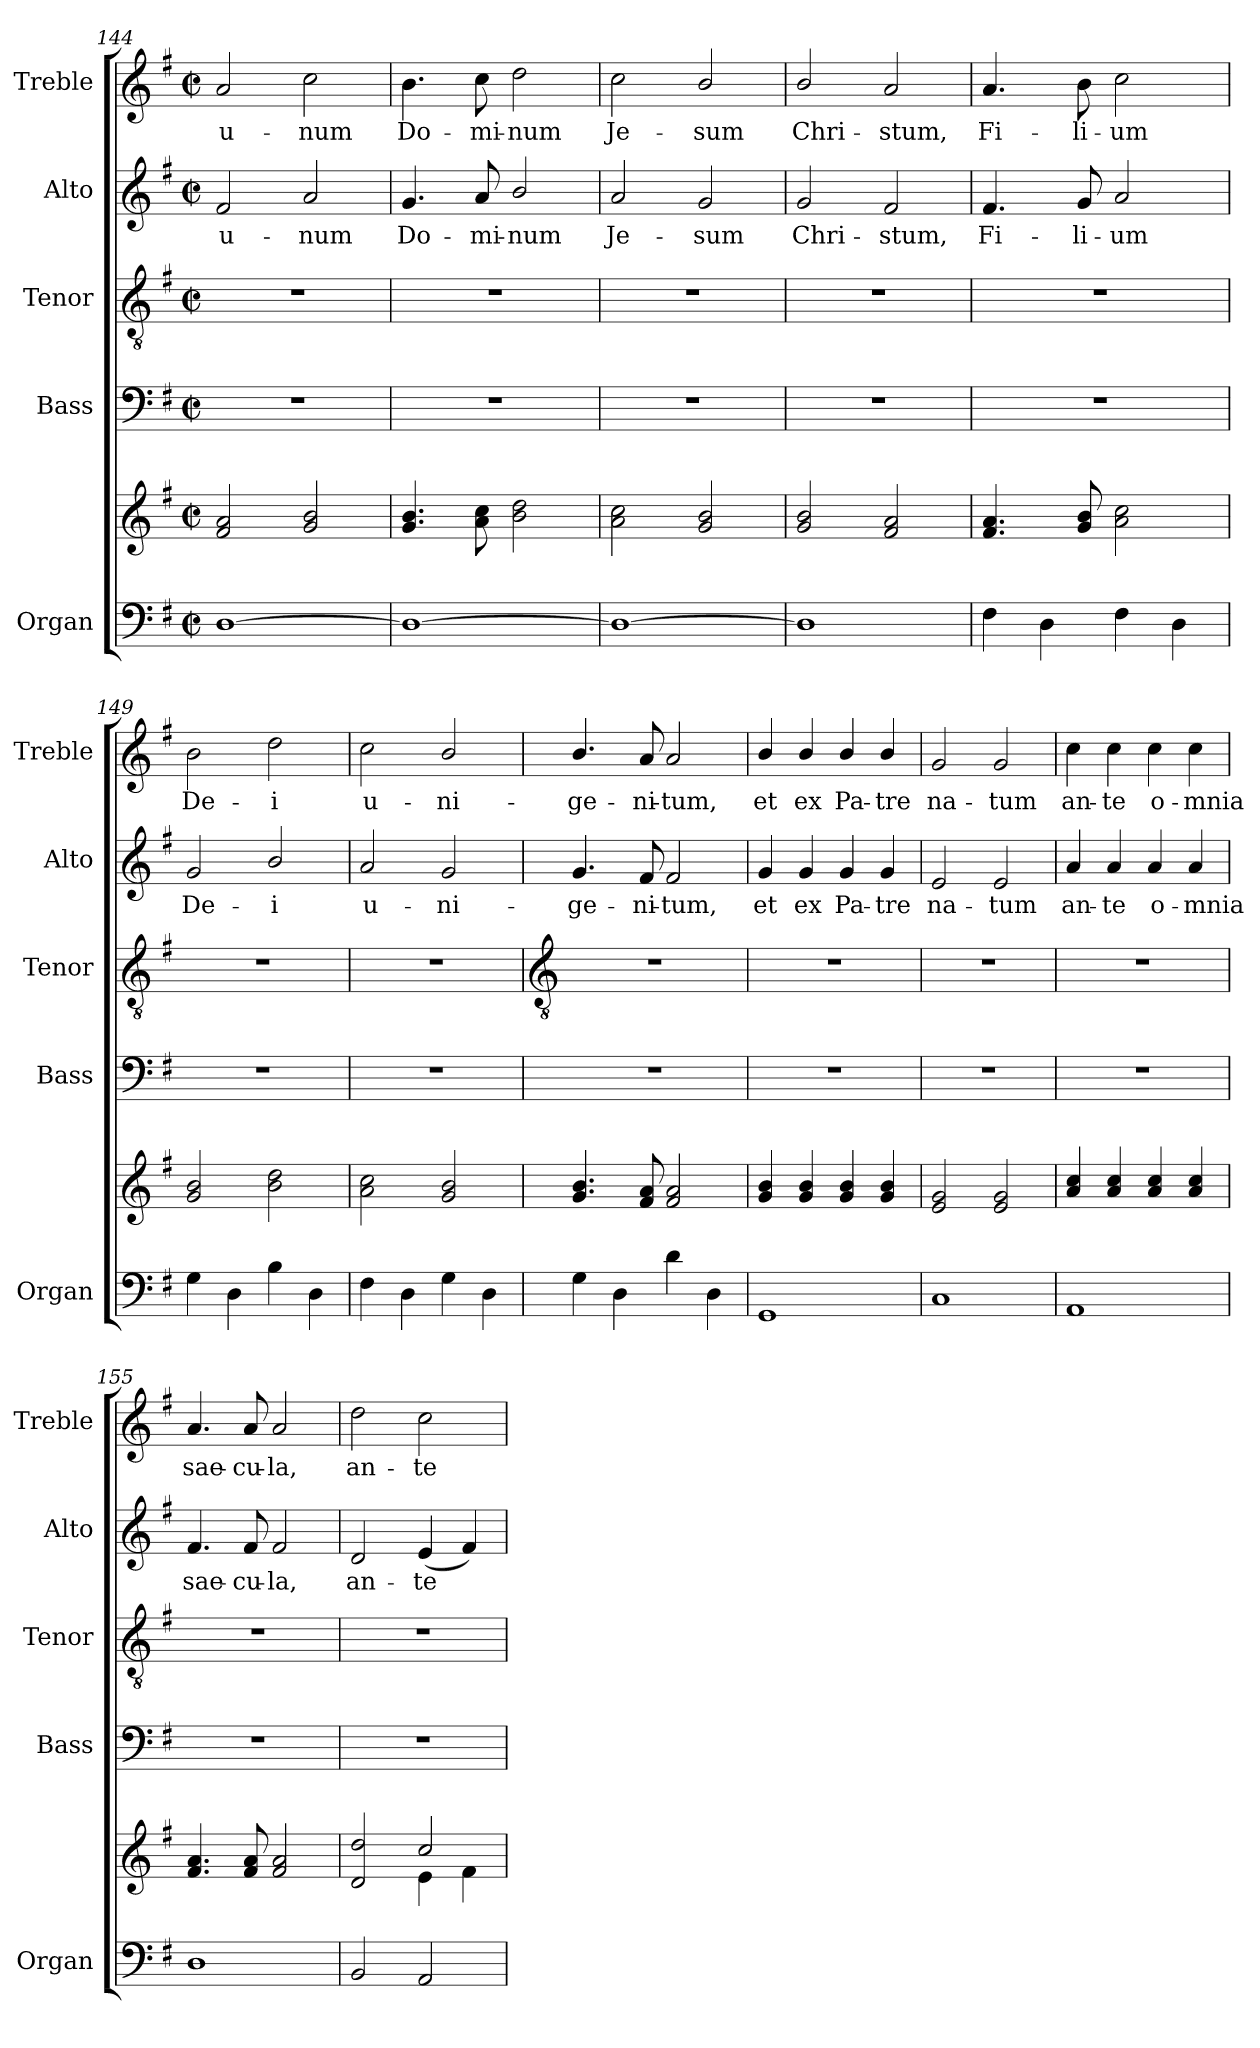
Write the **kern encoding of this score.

**kern	**kern	**kern	**kern	**kern	**text	**kern	**text
*part5	*part5	*part4	*part3	*part2	*part2	*part1	*part1
*staff6	*staff5	*staff4	*staff3	*staff2	*staff2	*staff1	*staff1
*I"Organ	*	*I"Bass	*I"Tenor	*I"Alto	*	*I"Treble	*
*I'Organ	*	*I'Bass	*I'Tenor	*I'Alto	*	*I'Treble	*
*clefF4	*clefG2	*clefF4	*clefGv2	*clefG2	*	*clefG2	*
*k[f#]	*k[f#]	*k[f#]	*k[f#]	*k[f#]	*	*k[f#]	*
*G:	*G:	*G:	*G:	*G:	*	*G:	*
*M2/2	*M2/2	*M2/2	*M2/2	*M2/2	*	*M2/2	*
*met(c|)	*met(c|)	*met(c|)	*met(c|)	*met(c|)	*	*met(c|)	*
=144	=144	=144	=144	=144	=144	=144	=144
!	!	!	!	!	!LO:LY:b	!	!LO:LY:b
[1D	2f# 2a	1r	1r	2f#	u-	2a	u-
!	!	!	!	!	!LO:LY:b	!	!LO:LY:b
.	2g 2b	.	.	2a	-num	2cc	-num
=145	=145	=145	=145	=145	=145	=145	=145
!	!	!	!	!	!LO:LY:b	!	!LO:LY:b
1D_	4.g 4.b	1r	1r	4.g	Do-	4.b	Do-
!	!	!	!	!	!LO:LY:b	!	!LO:LY:b
.	8a 8cc	.	.	8a	-mi-	8cc	-mi-
!	!	!	!	!	!LO:LY:b	!	!LO:LY:b
.	2b 2dd	.	.	2b/	-num	2dd	-num
=146	=146	=146	=146	=146	=146	=146	=146
!	!	!	!	!	!LO:LY:b	!	!LO:LY:b
1D_	2a 2cc	1r	1r	2a	Je-	2cc	Je-
!	!	!	!	!	!LO:LY:b	!	!LO:LY:b
.	2g 2b	.	.	2g	-sum	2b/	-sum
=147	=147	=147	=147	=147	=147	=147	=147
!	!	!	!	!	!LO:LY:b	!	!LO:LY:b
1D]	2g 2b	1r	1r	2g	Chri-	2b/	Chri-
!	!	!	!	!	!LO:LY:b	!	!LO:LY:b
.	2f# 2a	.	.	2f#	-stum,	2a	-stum,
=148	=148	=148	=148	=148	=148	=148	=148
!	!	!	!	!	!LO:LY:b	!	!LO:LY:b
4F#	4.f# 4.a	1r	1r	4.f#	Fi-	4.a	Fi-
4D	.	.	.	.	.	.	.
!	!	!	!	!	!LO:LY:b	!	!LO:LY:b
.	8g 8b	.	.	8g	-li-	8b	-li-
!	!	!	!	!	!LO:LY:b	!	!LO:LY:b
4F#	2a 2cc	.	.	2a	-um	2cc	-um
4D	.	.	.	.	.	.	.
=149	=149	=149	=149	=149	=149	=149	=149
!	!	!	!	!	!LO:LY:b	!	!LO:LY:b
4G	2g 2b	1r	1r	2g	De-	2b	De-
4D	.	.	.	.	.	.	.
!	!	!	!	!	!LO:LY:b	!	!LO:LY:b
4B	2b 2dd	.	.	2b/	-i	2dd	-i
4D	.	.	.	.	.	.	.
=150	=150	=150	=150	=150	=150	=150	=150
!	!	!	!	!	!LO:LY:b	!	!LO:LY:b
4F#	2a 2cc	1r	1r	2a	u-	2cc	u-
4D	.	.	.	.	.	.	.
!	!	!	!	!	!LO:LY:b	!	!LO:LY:b
4G	2g 2b	.	.	2g	-ni-	2b/	-ni-
4D	.	.	.	.	.	.	.
!!LO:LB:g=z
=151	=151	=151	=151	=151	=151	=151	=151
*	*	*	*clefGv2	*	*	*	*
*	*^	*	*	*	*	*	*
!	!	!	!	!	!	!LO:LY:b	!	!LO:LY:b
4G	4.g 4.b	1ryy	1r	1r	4.g	-ge-	4.b/	-ge-
4D	.	.	.	.	.	.	.	.
!	!	!	!	!	!	!LO:LY:b	!	!LO:LY:b
.	8f# 8a	.	.	.	8f#	-ni-	8a	-ni-
!	!	!	!	!	!	!LO:LY:b	!	!LO:LY:b
4d	2f# 2a	.	.	.	2f#	-tum,	2a	-tum,
4D	.	.	.	.	.	.	.	.
=152	=152	=152	=152	=152	=152	=152	=152	=152
!	!	!	!	!	!	!LO:LY:b	!	!LO:LY:b
1GG	4g 4b	1ryy	1r	1r	4g/	et	4b/	et
!	!	!	!	!	!	!LO:LY:b	!	!LO:LY:b
.	4g 4b	.	.	.	4g/	ex	4b/	ex
!	!	!	!	!	!	!LO:LY:b	!	!LO:LY:b
.	4g 4b	.	.	.	4g/	Pa-	4b/	Pa-
!	!	!	!	!	!	!LO:LY:b	!	!LO:LY:b
.	4g 4b	.	.	.	4g/	-tre	4b/	-tre
=153	=153	=153	=153	=153	=153	=153	=153	=153
!	!	!	!	!	!	!LO:LY:b	!	!LO:LY:b
1C	2e 2g	1ryy	1r	1r	2e	na-	2g	na-
!	!	!	!	!	!	!LO:LY:b	!	!LO:LY:b
.	2e 2g	.	.	.	2e	-tum	2g	-tum
=154	=154	=154	=154	=154	=154	=154	=154	=154
!	!	!	!	!	!	!LO:LY:b	!	!LO:LY:b
1AA	4a 4cc	1ryy	1r	1r	4a	an-	4cc	an-
!	!	!	!	!	!	!LO:LY:b	!	!LO:LY:b
.	4a 4cc	.	.	.	4a	-te	4cc	-te
!	!	!	!	!	!	!LO:LY:b	!	!LO:LY:b
.	4a 4cc	.	.	.	4a	o-	4cc	o-
!	!	!	!	!	!	!LO:LY:b	!	!LO:LY:b
.	4a 4cc	.	.	.	4a	-mnia	4cc	-mnia
=155	=155	=155	=155	=155	=155	=155	=155	=155
!	!	!	!	!	!	!LO:LY:b	!	!LO:LY:b
1D	4.f# 4.a	1ryy	1r	1r	4.f#	sae-	4.a	sae-
!	!	!	!	!	!	!LO:LY:b	!	!LO:LY:b
.	8f# 8a	.	.	.	8f#	-cu-	8a	-cu-
!	!	!	!	!	!	!LO:LY:b	!	!LO:LY:b
.	2f# 2a	.	.	.	2f#	-la,	2a	-la,
=156	=156	=156	=156	=156	=156	=156	=156	=156
!	!	!	!	!	!	!LO:LY:b	!	!LO:LY:b
2BB	2d 2dd	2ryy	1r	1r	2d	an-	2dd	an-
!	!	!	!	!	!	!LO:LY:b	!	!LO:LY:b
2AA	2cc/	4e\	.	.	(<4e	-te	2cc	-te
.	.	4f#\	.	.	4f#)	.	.	.
*	*v	*v	*	*	*	*	*	*
=	=	=	=	=	=	=	=
*-	*-	*-	*-	*-	*-	*-	*-
